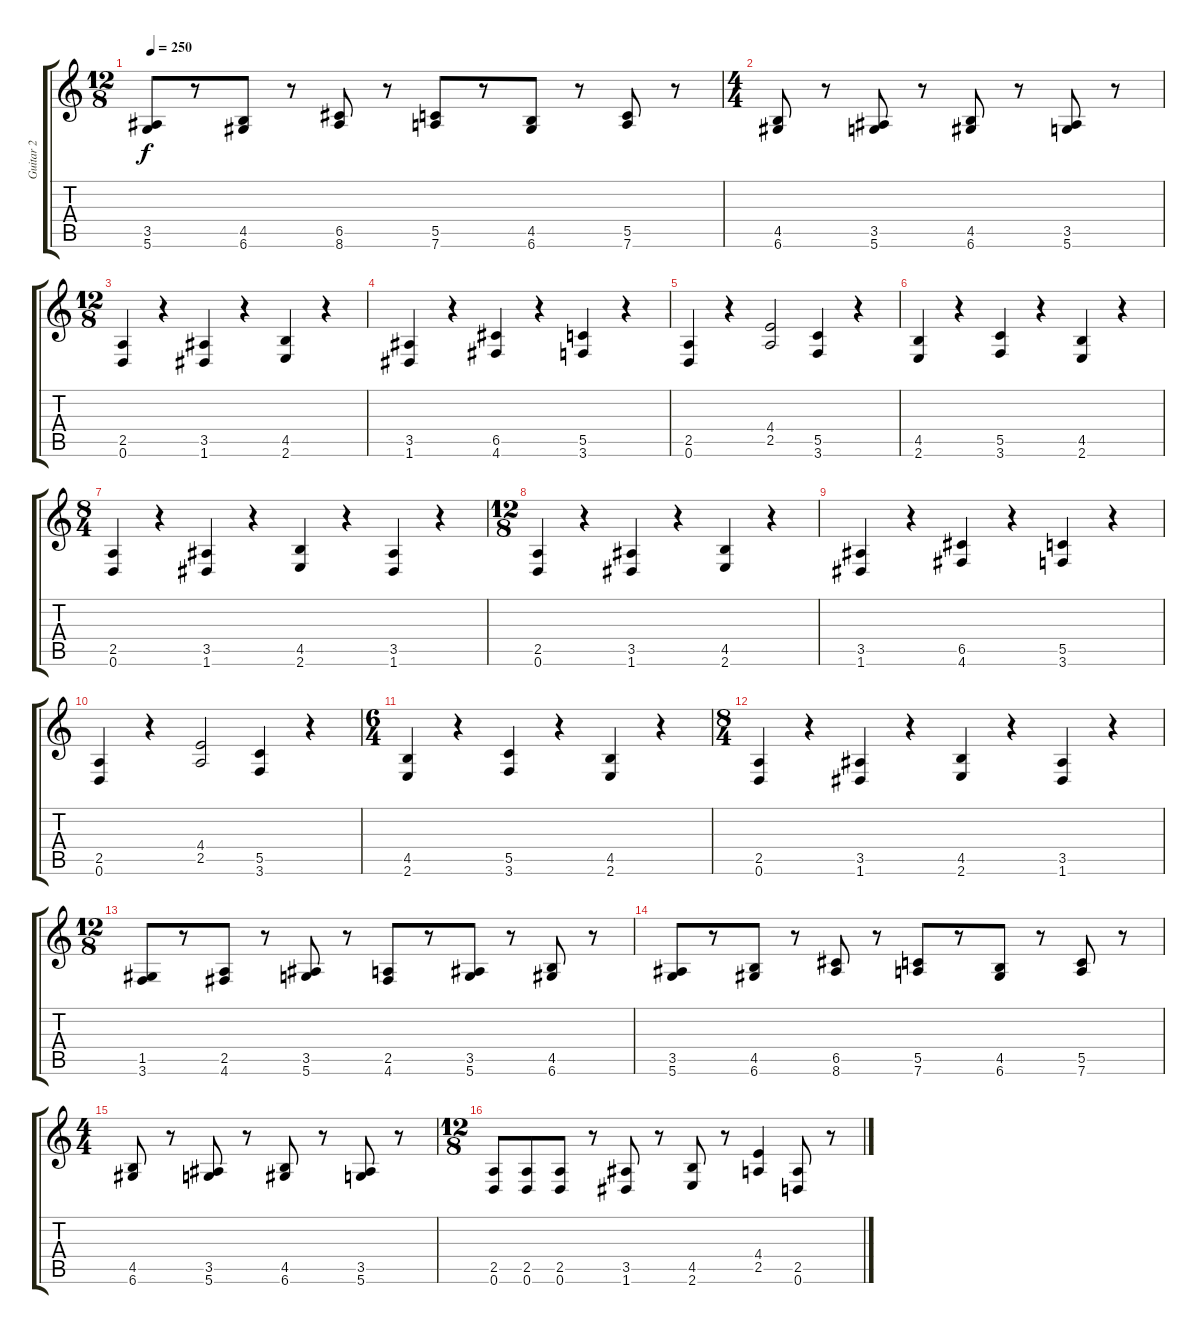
\track ("Guitar 2" "Guitar 2") {instrument distortionguitar}
\staff {score tabs}
\tuning (D4 A3 F3 C3 G2 D2) {hide}
\ts (12 8)
\tempo 250
\clef g2
\ks c
(3.5 5.6).8{dy f} r.8 (4.5 6.6).8 r.8 (6.5 8.6).8 r.8 (5.5 7.6).8 r.8 (4.5 6.6).8 r.8 (5.5 7.6).8 r.8 |
\ts (4 4)
(4.5 6.6).8 r.8 (3.5 5.6).8 r.8 (4.5 6.6).8 r.8 (3.5 5.6).8 r.8 |
\ts (12 8)
(2.5 0.6).4 r.4 (3.5 1.6).4 r.4 (4.5 2.6).4 r.4 |
(3.5 1.6).4 r.4 (6.5 4.6).4 r.4 (5.5 3.6).4 r.4 |
(2.5 0.6).4 r.4 (4.4 2.5).2 (5.5 3.6).4 r.4 |
(4.5 2.6).4 r.4 (5.5 3.6).4 r.4 (4.5 2.6).4 r.4 |
\ts (8 4)
(2.5 0.6).4 r.4 (3.5 1.6).4 r.4 (4.5 2.6).4 r.4 (3.5 1.6).4 r.4 |
\ts (12 8)
(2.5 0.6).4 r.4 (3.5 1.6).4 r.4 (4.5 2.6).4 r.4 |
(3.5 1.6).4 r.4 (6.5 4.6).4 r.4 (5.5 3.6).4 r.4 |
(2.5 0.6).4 r.4 (4.4 2.5).2 (5.5 3.6).4 r.4 |
\ts (6 4)
(4.5 2.6).4 r.4 (5.5 3.6).4 r.4 (4.5 2.6).4 r.4 |
\ts (8 4)
(2.5 0.6).4 r.4 (3.5 1.6).4 r.4 (4.5 2.6).4 r.4 (3.5 1.6).4 r.4 |
\ts (12 8)
(1.5 3.6).8 r.8 (2.5 4.6).8 r.8 (3.5 5.6).8 r.8 (2.5 4.6).8 r.8 (3.5 5.6).8 r.8 (4.5 6.6).8 r.8 |
(3.5 5.6).8 r.8 (4.5 6.6).8 r.8 (6.5 8.6).8 r.8 (5.5 7.6).8 r.8 (4.5 6.6).8 r.8 (5.5 7.6).8 r.8 |
\ts (4 4)
(4.5 6.6).8 r.8 (3.5 5.6).8 r.8 (4.5 6.6).8 r.8 (3.5 5.6).8 r.8 |
\ts (12 8)
(2.5 0.6).8 (2.5 0.6).8 (2.5 0.6).8 r.8 (3.5 1.6).8 r.8 (4.5 2.6).8 r.8 (4.4 2.5).4 (2.5 0.6).8 r.8
